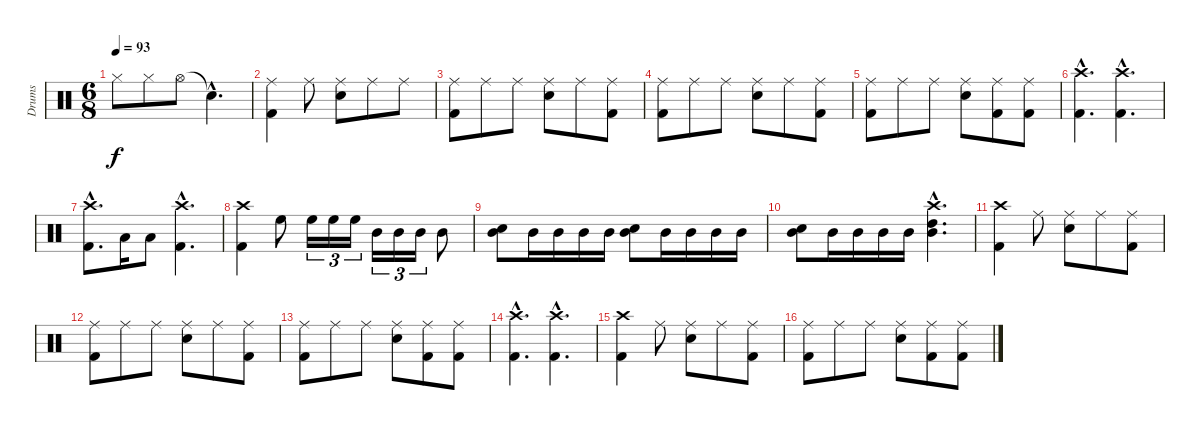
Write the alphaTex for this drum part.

\track ("Drums" "Drums") {instrument percussion}
\staff {score}
\articulation defaults
\ts (6 8)
\tempo 93
\clef neutral
\ks c "Hi-Hat (closed)".8{dy f} "Hi-Hat (closed)".8 "Hi-Hat (open)".8 "Snare (hit)"{hac t}.4{d}
|
("Ride (middle)" "Kick (hit) 2").4 "Ride (middle)".8 ("Ride (middle)" "Snare (hit) 2").8 "Ride (middle)".8 "Ride (middle)".8 |
("Ride (middle)" "Kick (hit) 2").8 "Ride (middle)".8 "Ride (middle)".8 ("Ride (middle)" "Snare (hit) 2").8 "Ride (middle)".8 ("Ride (middle)" "Kick (hit) 2").8 |
("Ride (middle)" "Kick (hit) 2").8 "Ride (middle)".8 "Ride (middle)".8 ("Ride (middle)" "Snare (hit) 2").8 "Ride (middle)".8 ("Ride (middle)" "Kick (hit) 2").8 |
("Ride (middle)" "Kick (hit) 2").8 "Ride (middle)".8 "Ride (middle)".8 ("Ride (middle)" "Snare (hit) 2").8 ("Ride (middle)" "Kick (hit) 2").8 ("Ride (middle)" "Kick (hit) 2").8 |
("Crash high (hit)"{hac} "Kick (hit) 2"{hac}).4{d} ("Crash high (hit)"{hac} "Kick (hit) 2"{hac}).4{d} |
("Crash high (hit)"{hac} "Kick (hit) 2"{hac}).8{d} "Low Floor Tom (hit)".16 "Low Floor Tom (hit)".8 ("Crash high (hit)"{hac} "Kick (hit) 2"{hac}).4{d} |
("Crash high (hit)" "Kick (hit) 2").4 "High Floor Tom (hit)".8 "High Floor Tom (hit)".16{tu (3 2)} "High Floor Tom (hit)".16{tu (3 2)} "High Floor Tom (hit)".16{tu (3 2)} "Mid Tom (hit)".16{tu (3 2)} "Mid Tom (hit)".16{tu (3 2)} "Mid Tom (hit)".16{tu (3 2)} "Mid Tom (hit)".8 |
("Snare (hit) 2" "Mid Tom (hit)").8 "Mid Tom (hit)".16 "Mid Tom (hit)".16 "Mid Tom (hit)".16 "Mid Tom (hit)".16 ("Snare (hit) 2" "Mid Tom (hit)").8 "Mid Tom (hit)".16 "Mid Tom (hit)".16 "Mid Tom (hit)".16 "Mid Tom (hit)".16 |
("Snare (hit) 2" "Mid Tom (hit)").8 "Mid Tom (hit)".16 "Mid Tom (hit)".16 "Mid Tom (hit)".16 "Mid Tom (hit)".16 ("Crash high (hit)"{hac} "High Tom (hit)"{hac} "Mid Tom (hit)"{hac}).4{d} |
("Crash high (hit)" "Kick (hit) 2").4 "Ride (middle)".8 ("Ride (middle)" "Snare (hit) 2").8 "Ride (middle)".8 ("Ride (middle)" "Kick (hit) 2").8 |
("Ride (middle)" "Kick (hit) 2").8 "Ride (middle)".8 "Ride (middle)".8 ("Ride (middle)" "Snare (hit) 2").8 "Ride (middle)".8 ("Ride (middle)" "Kick (hit) 2").8 |
("Ride (middle)" "Kick (hit) 2").8 "Ride (middle)".8 "Ride (middle)".8 ("Ride (middle)" "Snare (hit) 2").8 ("Ride (middle)" "Kick (hit) 2").8 ("Ride (middle)" "Kick (hit) 2").8 |
("Crash high (hit)"{hac} "Kick (hit) 2"{hac}).4{d} ("Crash high (hit)"{hac} "Kick (hit) 2"{hac}).4{d} |
("Crash high (hit)" "Kick (hit) 2").4 "Ride (middle)".8 ("Ride (middle)" "Snare (hit) 2").8 "Ride (middle)".8 ("Ride (middle)" "Kick (hit) 2").8 |
("Ride (middle)" "Kick (hit) 2").8 "Ride (middle)".8 "Ride (middle)".8 ("Ride (middle)" "Snare (hit) 2").8 ("Ride (middle)" "Kick (hit) 2").8 ("Ride (middle)" "Kick (hit) 2").8
